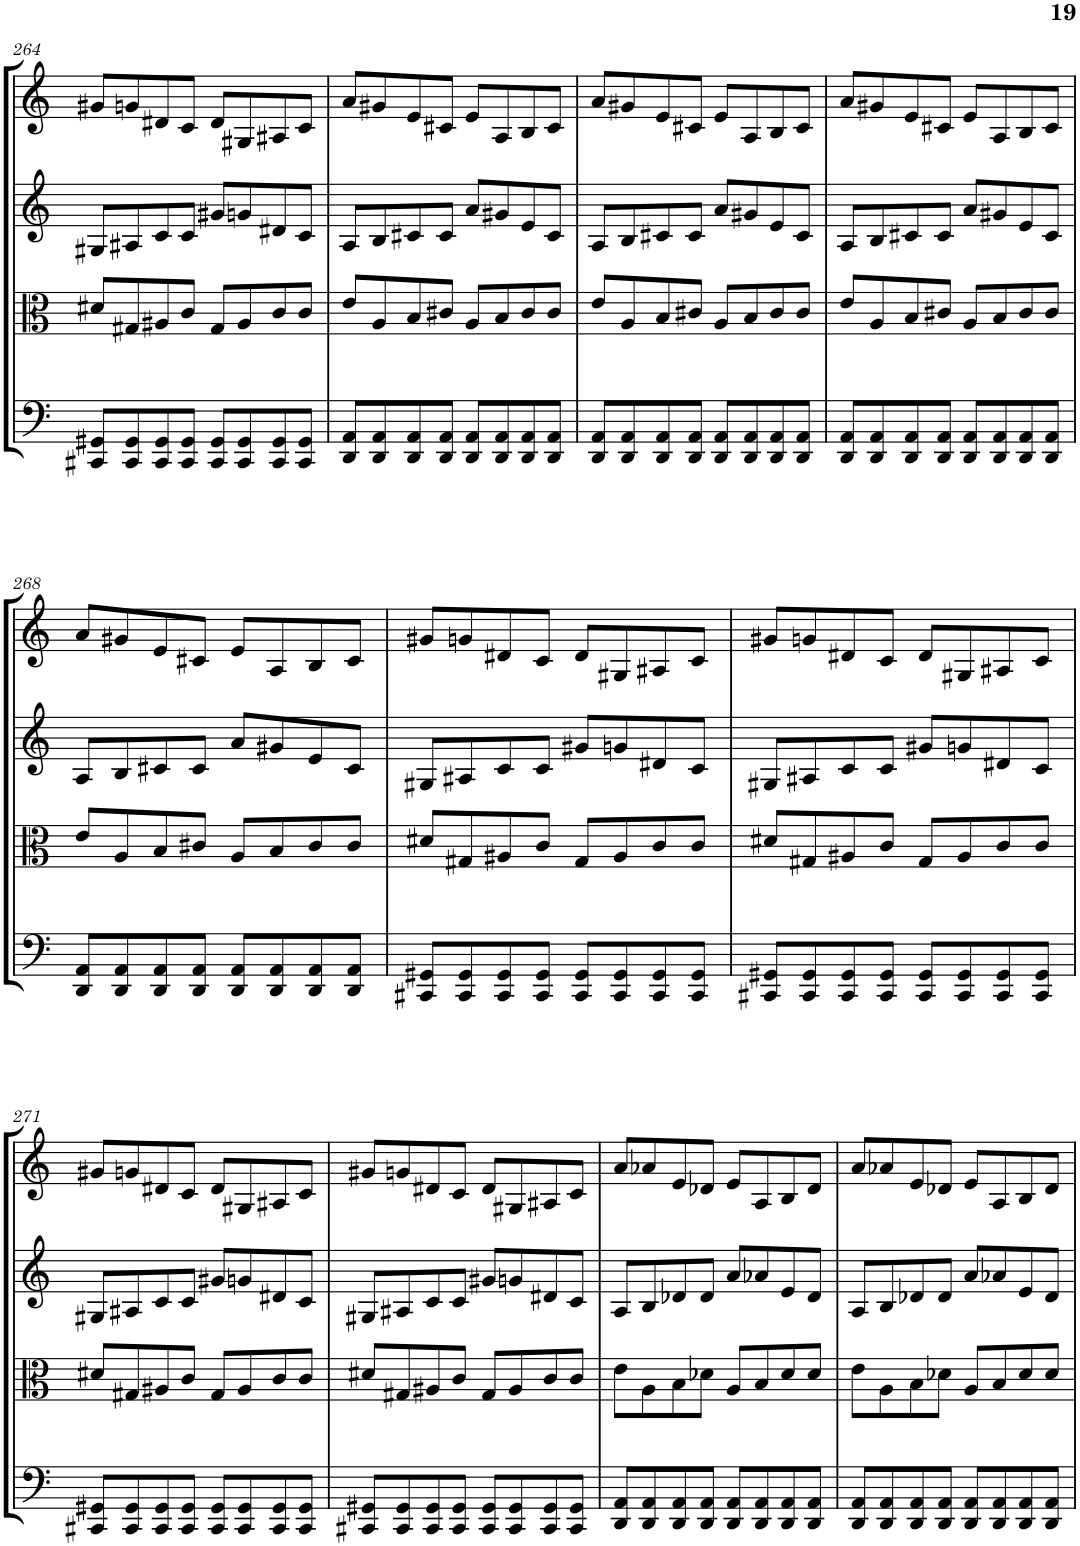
**kern	**kern	**kern	**kern
*part4	*part3	*part2	*part1
*staff4	*staff3	*staff2	*staff1
*I"Violoncello	*I"Viola	*I"Violin II	*I"Violin I
*I'Vc	*I'Vla	*I'Vln	*I'Vln
!!LO:PB:g=z
*clefF4	*clefC3	*clefG2	*clefG2
*k[]	*k[]	*k[]	*k[]
*M4/4	*M4/4	*M4/4	*M4/4
=264	=264	=264	=264
8CC#X/ 8GG#X/L	8d#X/L	8G#X/L	8g#X/L
8CC#/ 8GG#/	8G#X/	8A#X/	8gn/
8CC#/ 8GG#/	8A#X/	8c/	8d#X/
8CC#/ 8GG#/J	8c/J	8c/J	8c/J
8CC#/ 8GG#/L	8G#/L	8g#X/L	8d#/L
8CC#/ 8GG#/	8A#/	8gn/	8G#X/
8CC#/ 8GG#/	8c/	8d#X/	8A#X/
8CC#/ 8GG#/J	8c/J	8c/J	8c/J
=265	=265	=265	=265
8DD/ 8AA/L	8e/L	8A/L	8a/L
8DD/ 8AA/	8A/	8B/	8g#X/
8DD/ 8AA/	8B/	8c#X/	8e/
8DD/ 8AA/J	8c#X/J	8c#/J	8c#X/J
8DD/ 8AA/L	8A/L	8a/L	8e/L
8DD/ 8AA/	8B/	8g#X/	8A/
8DD/ 8AA/	8c#/	8e/	8B/
8DD/ 8AA/J	8c#/J	8c#/J	8c#/J
=266	=266	=266	=266
8DD/ 8AA/L	8e/L	8A/L	8a/L
8DD/ 8AA/	8A/	8B/	8g#X/
8DD/ 8AA/	8B/	8c#X/	8e/
8DD/ 8AA/J	8c#X/J	8c#/J	8c#X/J
8DD/ 8AA/L	8A/L	8a/L	8e/L
8DD/ 8AA/	8B/	8g#X/	8A/
8DD/ 8AA/	8c#/	8e/	8B/
8DD/ 8AA/J	8c#/J	8c#/J	8c#/J
=267	=267	=267	=267
8DD/ 8AA/L	8e/L	8A/L	8a/L
8DD/ 8AA/	8A/	8B/	8g#X/
8DD/ 8AA/	8B/	8c#X/	8e/
8DD/ 8AA/J	8c#X/J	8c#/J	8c#X/J
8DD/ 8AA/L	8A/L	8a/L	8e/L
8DD/ 8AA/	8B/	8g#X/	8A/
8DD/ 8AA/	8c#/	8e/	8B/
8DD/ 8AA/J	8c#/J	8c#/J	8c#/J
!!LO:LB:g=z
=268	=268	=268	=268
8DD/ 8AA/L	8e/L	8A/L	8a/L
8DD/ 8AA/	8A/	8B/	8g#X/
8DD/ 8AA/	8B/	8c#X/	8e/
8DD/ 8AA/J	8c#X/J	8c#/J	8c#X/J
8DD/ 8AA/L	8A/L	8a/L	8e/L
8DD/ 8AA/	8B/	8g#X/	8A/
8DD/ 8AA/	8c#/	8e/	8B/
8DD/ 8AA/J	8c#/J	8c#/J	8c#/J
=269	=269	=269	=269
8CC#X/ 8GG#X/L	8d#X/L	8G#X/L	8g#X/L
8CC#/ 8GG#/	8G#X/	8A#X/	8gn/
8CC#/ 8GG#/	8A#X/	8c/	8d#X/
8CC#/ 8GG#/J	8c/J	8c/J	8c/J
8CC#/ 8GG#/L	8G#/L	8g#X/L	8d#/L
8CC#/ 8GG#/	8A#/	8gn/	8G#X/
8CC#/ 8GG#/	8c/	8d#X/	8A#X/
8CC#/ 8GG#/J	8c/J	8c/J	8c/J
=270	=270	=270	=270
8CC#X/ 8GG#X/L	8d#X/L	8G#X/L	8g#X/L
8CC#/ 8GG#/	8G#X/	8A#X/	8gn/
8CC#/ 8GG#/	8A#X/	8c/	8d#X/
8CC#/ 8GG#/J	8c/J	8c/J	8c/J
8CC#/ 8GG#/L	8G#/L	8g#X/L	8d#/L
8CC#/ 8GG#/	8A#/	8gn/	8G#X/
8CC#/ 8GG#/	8c/	8d#X/	8A#X/
8CC#/ 8GG#/J	8c/J	8c/J	8c/J
!!LO:LB:g=z
=271	=271	=271	=271
8CC#X/ 8GG#X/L	8d#X/L	8G#X/L	8g#X/L
8CC#/ 8GG#/	8G#X/	8A#X/	8gn/
8CC#/ 8GG#/	8A#X/	8c/	8d#X/
8CC#/ 8GG#/J	8c/J	8c/J	8c/J
8CC#/ 8GG#/L	8G#/L	8g#X/L	8d#/L
8CC#/ 8GG#/	8A#/	8gn/	8G#X/
8CC#/ 8GG#/	8c/	8d#X/	8A#X/
8CC#/ 8GG#/J	8c/J	8c/J	8c/J
=272	=272	=272	=272
8CC#X/ 8GG#X/L	8d#X/L	8G#X/L	8g#X/L
8CC#/ 8GG#/	8G#X/	8A#X/	8gn/
8CC#/ 8GG#/	8A#X/	8c/	8d#X/
8CC#/ 8GG#/J	8c/J	8c/J	8c/J
8CC#/ 8GG#/L	8G#/L	8g#X/L	8d#/L
8CC#/ 8GG#/	8A#/	8gn/	8G#X/
8CC#/ 8GG#/	8c/	8d#X/	8A#X/
8CC#/ 8GG#/J	8c/J	8c/J	8c/J
=273	=273	=273	=273
8DD/ 8AA/L	8e\L	8A/L	8a/L
8DD/ 8AA/	8A\	8B/	8a-X/
8DD/ 8AA/	8B\	8d-X/	8e/
8DD/ 8AA/J	8d-X\J	8d-/J	8d-X/J
8DD/ 8AA/L	8A/L	8a/L	8e/L
8DD/ 8AA/	8B/	8a-X/	8A/
8DD/ 8AA/	8d-/	8e/	8B/
8DD/ 8AA/J	8d-/J	8d-/J	8d-/J
=274	=274	=274	=274
8DD/ 8AA/L	8e\L	8A/L	8a/L
8DD/ 8AA/	8A\	8B/	8a-X/
8DD/ 8AA/	8B\	8d-X/	8e/
8DD/ 8AA/J	8d-X\J	8d-/J	8d-X/J
8DD/ 8AA/L	8A/L	8a/L	8e/L
8DD/ 8AA/	8B/	8a-X/	8A/
8DD/ 8AA/	8d-/	8e/	8B/
8DD/ 8AA/J	8d-/J	8d-/J	8d-/J
=	=	=	=
*-	*-	*-	*-
